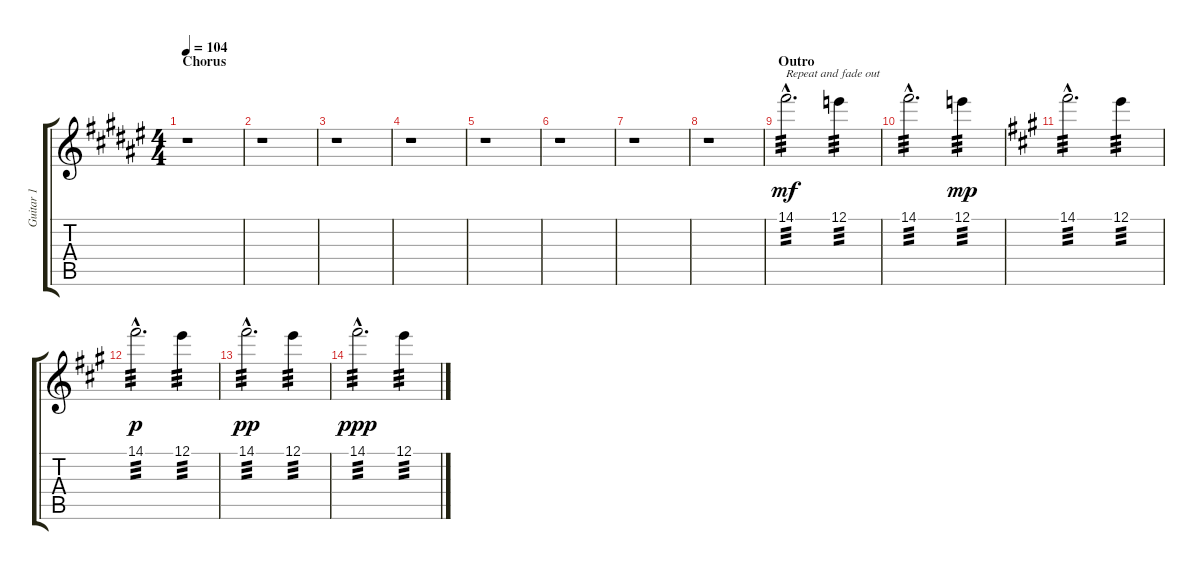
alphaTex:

\track ("Guitar 1" "Guitar 1") {instrument electricguitarclean}
\staff {score tabs}
\tuning (E4 B3 G3 D3 A2 E2) {hide}
\ts (4 4)
\section ("" "Chorus")
\tempo 104
\clef g2
\ks f#
r.1{dy p} |
r.1 |
r.1 |
r.1 |
r.1 |
r.1 |
r.1 |
r.1 |
\section ("" "Outro")
14.1{hac}.2{d txt "Repeat and fade out" tp 3 dy mf} 12.1.4{tp 3} |
14.1{hac}.2{d tp 3} 12.1.4{tp 3 dy mp} |
\ks a
14.1{hac}.2{d tp 3} 12.1.4{tp 3} |
14.1{hac}.2{d tp 3 dy p} 12.1.4{tp 3} |
14.1{hac}.2{d tp 3 dy pp} 12.1.4{tp 3} |
14.1{hac}.2{d tp 3 dy ppp} 12.1.4{tp 3}
